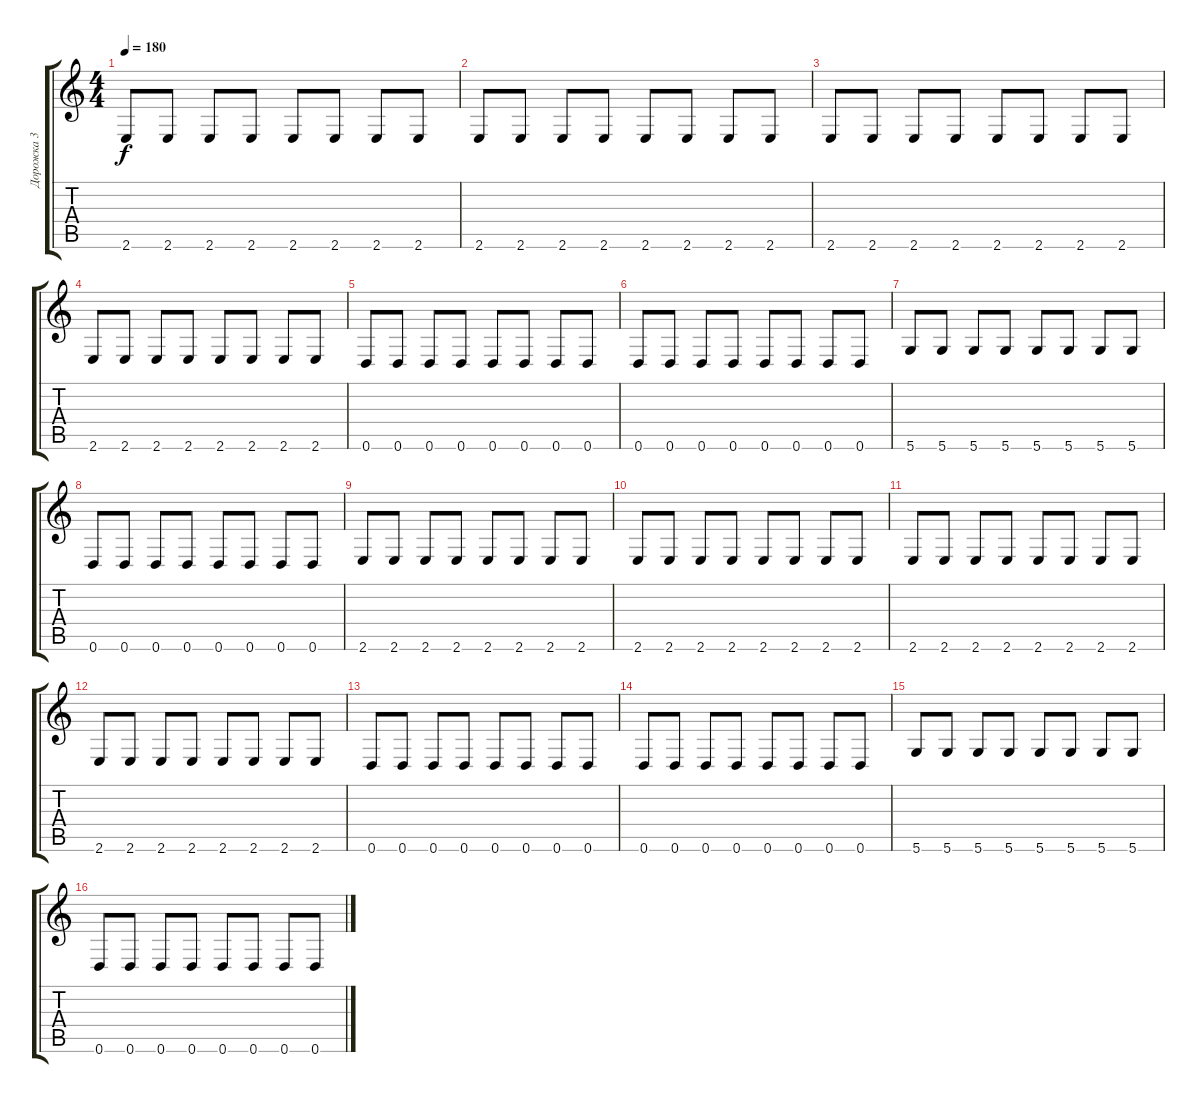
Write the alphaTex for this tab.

\track ("Дорожка 3" "Дорожка 3") {instrument electricbassfinger}
\staff {score tabs}
\tuning (E4 B3 G3 D3 A2 D2) {hide}
\ts (4 4)
\tempo 180
\clef g2
\ks c
2.6.8{dy f} 2.6.8 2.6.8 2.6.8 2.6.8 2.6.8 2.6.8 2.6.8 |
2.6.8 2.6.8 2.6.8 2.6.8 2.6.8 2.6.8 2.6.8 2.6.8 |
2.6.8 2.6.8 2.6.8 2.6.8 2.6.8 2.6.8 2.6.8 2.6.8 |
2.6.8 2.6.8 2.6.8 2.6.8 2.6.8 2.6.8 2.6.8 2.6.8 |
0.6.8 0.6.8 0.6.8 0.6.8 0.6.8 0.6.8 0.6.8 0.6.8 |
0.6.8 0.6.8 0.6.8 0.6.8 0.6.8 0.6.8 0.6.8 0.6.8 |
5.6.8 5.6.8 5.6.8 5.6.8 5.6.8 5.6.8 5.6.8 5.6.8 |
0.6.8 0.6.8 0.6.8 0.6.8 0.6.8 0.6.8 0.6.8 0.6.8 |
2.6.8 2.6.8 2.6.8 2.6.8 2.6.8 2.6.8 2.6.8 2.6.8 |
2.6.8 2.6.8 2.6.8 2.6.8 2.6.8 2.6.8 2.6.8 2.6.8 |
2.6.8 2.6.8 2.6.8 2.6.8 2.6.8 2.6.8 2.6.8 2.6.8 |
2.6.8 2.6.8 2.6.8 2.6.8 2.6.8 2.6.8 2.6.8 2.6.8 |
0.6.8 0.6.8 0.6.8 0.6.8 0.6.8 0.6.8 0.6.8 0.6.8 |
0.6.8 0.6.8 0.6.8 0.6.8 0.6.8 0.6.8 0.6.8 0.6.8 |
5.6.8 5.6.8 5.6.8 5.6.8 5.6.8 5.6.8 5.6.8 5.6.8 |
0.6.8 0.6.8 0.6.8 0.6.8 0.6.8 0.6.8 0.6.8 0.6.8
